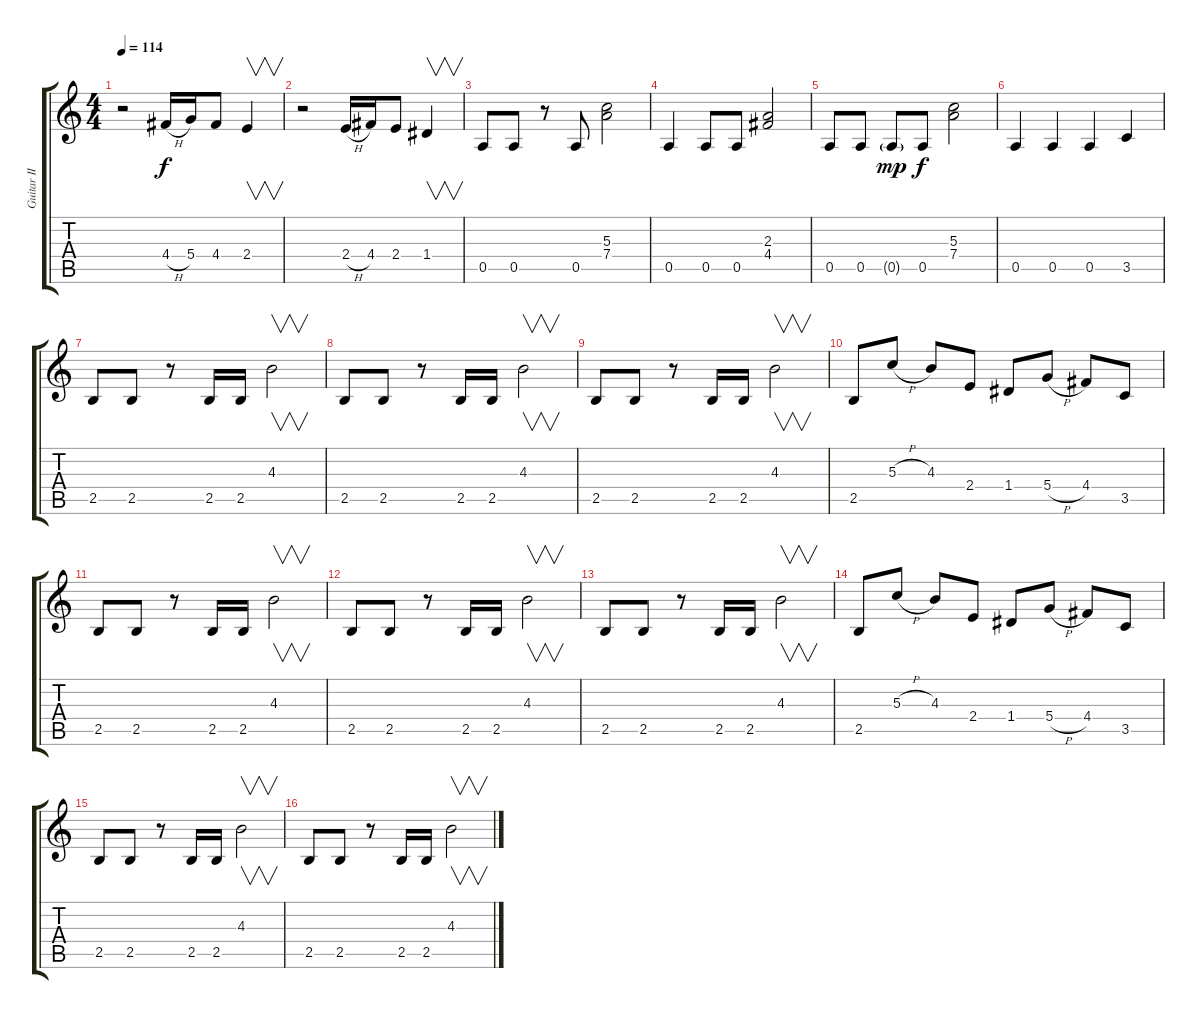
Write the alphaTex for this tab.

\track ("Guitar II" "Guitar II") {instrument overdrivenguitar}
\staff {score tabs}
\tuning (E4 B3 G3 D3 A2 E2) {hide}
\ts (4 4)
\tempo 114
\clef g2
\ks c
r.2{dy f} 4.4{h}.16 5.4.16 4.4.8 2.4.4{v} |
r.2 2.4{h}.16 4.4.16 2.4.8 1.4.4{v} |
0.5.8 0.5.8 r.8 0.5.8 (5.3 7.4).2 |
0.5.4 0.5.8 0.5.8 (2.3 4.4).2 |
0.5.8 0.5.8 0.5{g}.8{dy mp} 0.5.8{dy f} (5.3 7.4).2 |
0.5.4 0.5.4 0.5.4 3.5.4 |
2.5.8 2.5.8 r.8 2.5.16 2.5.16 4.3.2{v} |
2.5.8 2.5.8 r.8 2.5.16 2.5.16 4.3.2{v} |
2.5.8 2.5.8 r.8 2.5.16 2.5.16 4.3.2{v} |
2.5.8 5.3{h}.8 4.3.8 2.4.8 1.4.8 5.4{h}.8 4.4.8 3.5.8 |
2.5.8 2.5.8 r.8 2.5.16 2.5.16 4.3.2{v} |
2.5.8 2.5.8 r.8 2.5.16 2.5.16 4.3.2{v} |
2.5.8 2.5.8 r.8 2.5.16 2.5.16 4.3.2{v} |
2.5.8 5.3{h}.8 4.3.8 2.4.8 1.4.8 5.4{h}.8 4.4.8 3.5.8 |
2.5.8 2.5.8 r.8 2.5.16 2.5.16 4.3.2{v} |
2.5.8 2.5.8 r.8 2.5.16 2.5.16 4.3.2{v}
